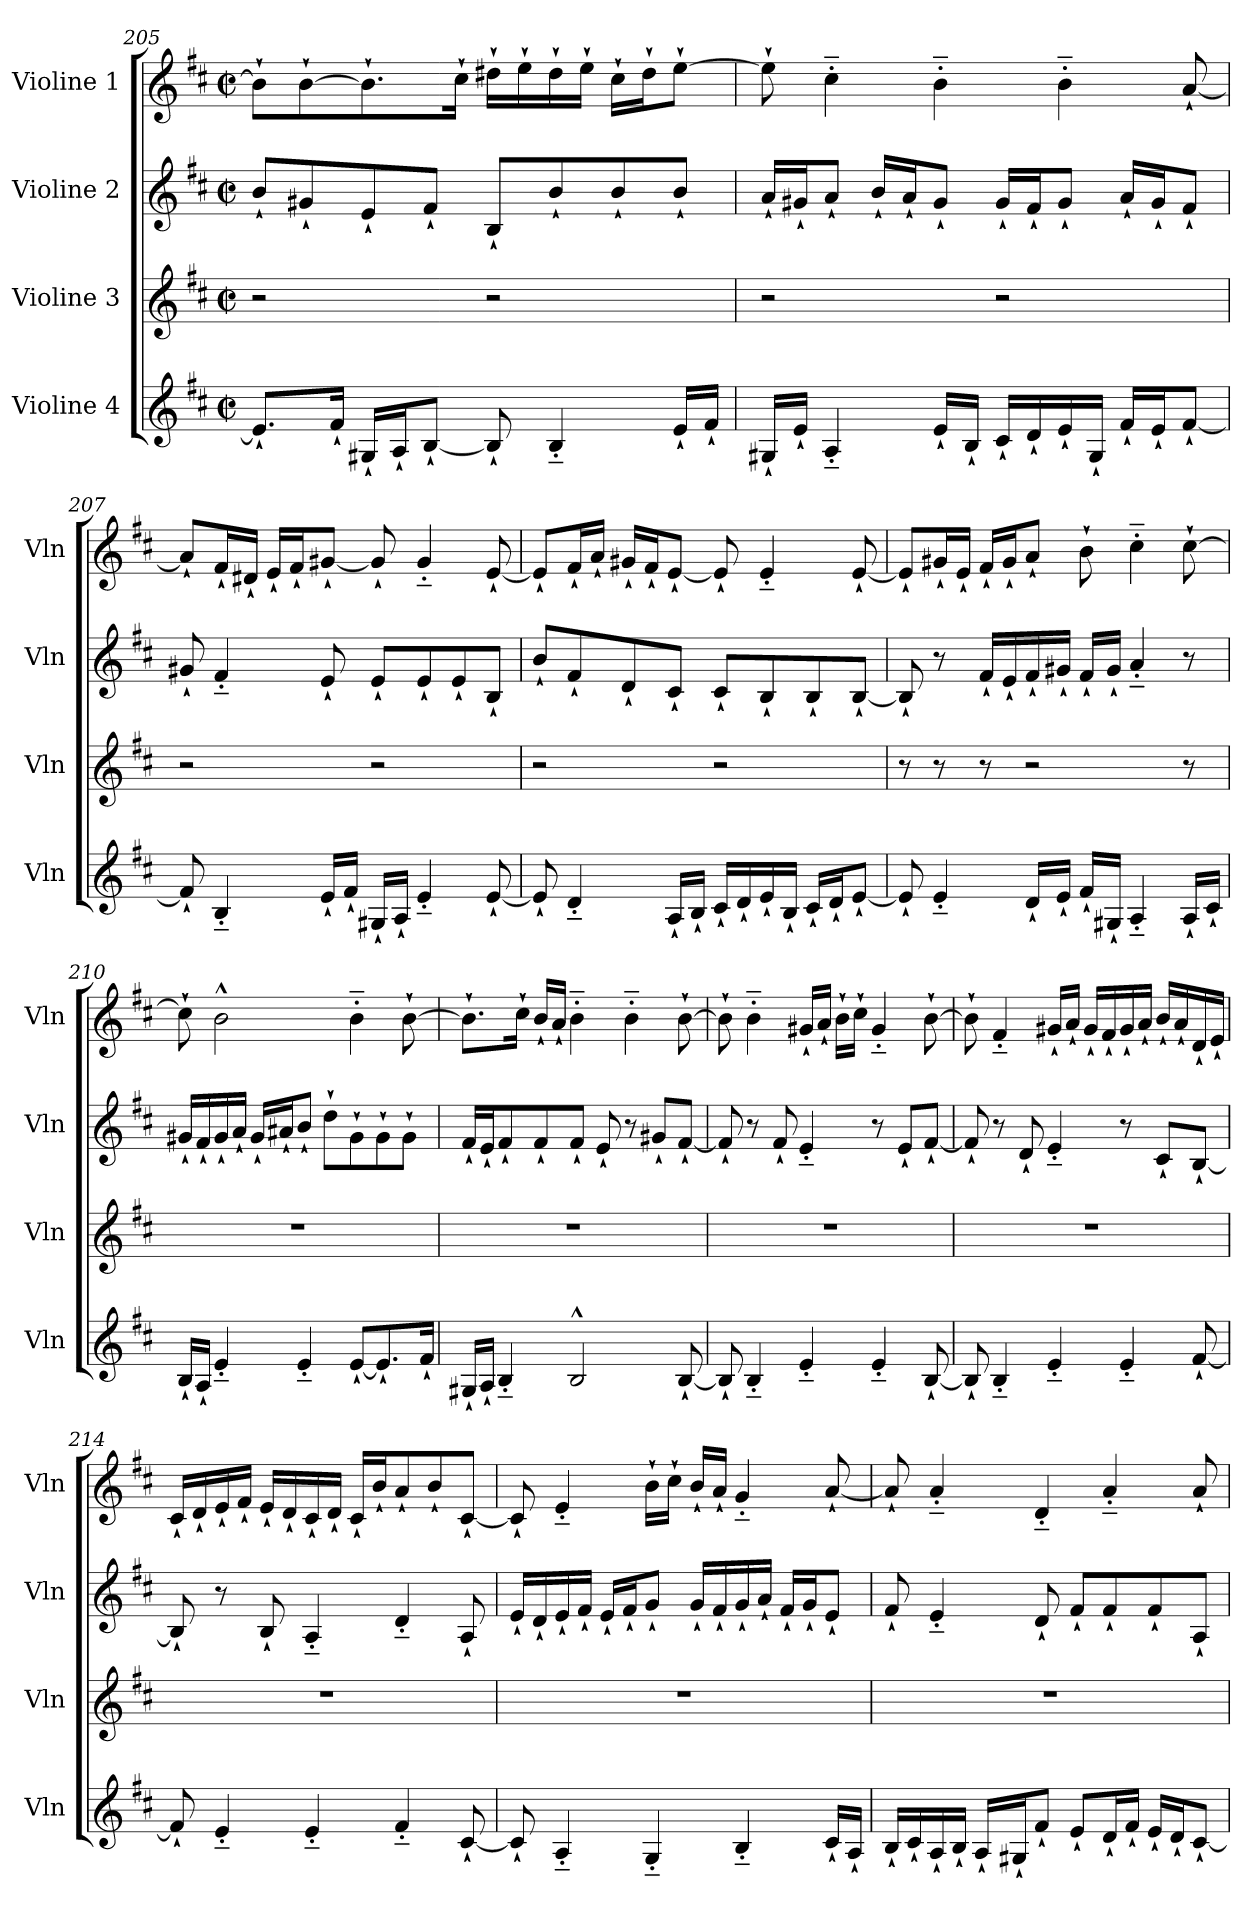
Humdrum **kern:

**kern	**kern	**kern	**kern
*part4	*part3	*part2	*part1
*staff4	*staff3	*staff2	*staff1
*I"Violine 4	*I"Violine 3	*I"Violine 2	*I"Violine 1
*I'Vln	*I'Vln	*I'Vln	*I'Vln
*clefG2	*clefG2	*clefG2	*clefG2
*k[f#c#]	*k[f#c#]	*k[f#c#]	*k[f#c#]
*D:	*D:	*D:	*D:
*M2/2	*M2/2	*M2/2	*M2/2
*met(c|)	*met(c|)	*met(c|)	*met(c|)
=205	=205	=205	=205
8.e`/L]	2r	8b`/L	8b`\L]
.	.	8g#X`/	[8b`\
16f#`/Jk	.	.	.
16G#X`/LL	.	8e`/	8.b`\]
16A`/J	.	.	.
[8B`/J	.	8f#`/J	.
.	.	.	16cc#`\Jk
8B`/]	2r	8B`/L	16dd#X`\LL
.	.	.	16ee`\
4B~'/	.	8b`/	16dd#`\
.	.	.	16ee`\JJ
.	.	8b`/	16cc#`\LL
.	.	.	16dd#`\J
16e`/LL	.	8b`/J	[8ee`\J
16f#`/JJ	.	.	.
=206	=206	=206	=206
16G#X`/LL	2r	16a`/LL	8ee`\]
16e`/JJ	.	16g#X`/J	.
4A~'/	.	8a`/J	4cc#~'\
.	.	16b`/LL	.
.	.	16a`/J	.
16e`/LL	.	8g#`/J	4b~'\
16B`/JJ	.	.	.
16c#`/LL	2r	16g#`/LL	.
16d`/	.	16f#`/J	.
16e`/	.	8g#`/J	4b~'\
16G#`/JJ	.	.	.
16f#`/LL	.	16a`/LL	.
16e`/J	.	16g#`/J	.
[8f#`/J	.	8f#`/J	[8a`/
!!LO:LB:g=z
=207	=207	=207	=207
8f#`/]	2r	8g#X`/	8a`/L]
4B~'/	.	4f#~'/	16f#`/L
.	.	.	16d#X`/JJ
.	.	.	16e`/LL
.	.	.	16f#`/J
16e`/LL	.	8e`/	[8g#X`/J
16f#`/JJ	.	.	.
16G#X`/LL	2r	8e`/L	8g#`/]
16A`/JJ	.	.	.
4e~'/	.	8e`/	4g#~'/
.	.	8e`/	.
[8e`/	.	8B`/J	[8e`/
=208	=208	=208	=208
8e`/]	2r	8b`/L	8e`/L]
4d~'/	.	8f#`/	16f#`/L
.	.	.	16a`/JJ
.	.	8d`/	16g#X`/LL
.	.	.	16f#`/J
16A`/LL	.	8c#`/J	[8e`/J
16B`/JJ	.	.	.
16c#`/LL	2r	8c#`/L	8e`/]
16d`/	.	.	.
16e`/	.	8B`/	4e~'/
16B`/JJ	.	.	.
16c#`/LL	.	8B`/	.
16d`/J	.	.	.
[8e`/J	.	[8B`/J	[8e`/
!!LO:PB:g=z
=209	=209	=209	=209
8e`/]	8r	8B`/]	8e`/L]
4e~'/	8r	8r	16g#X`/L
.	.	.	16e`/JJ
.	8r	16f#`/LL	16f#`/LL
.	.	16e`/	16g#`/J
16d`/LL	2r	16f#`/	8a`/J
16e`/JJ	.	16g#X`/JJ	.
16f#`/LL	.	16f#`/LL	8b`\
16G#X`/JJ	.	16g#`/JJ	.
4A~'/	.	4a~'/	4cc#~'\
16A`/LL	8r	8r	[8cc#`\
16c#`/JJ	.	.	.
=210	=210	=210	=210
16B`/LL	1r	16g#X`/LL	8cc#`\]
16A`/JJ	.	16f#`/	.
4e~'/	.	16g#`/	2b^^\
.	.	16a`/JJ	.
.	.	16g#`/LL	.
.	.	16a#X`/J	.
4e~'/	.	8b`/J	.
.	.	8dd`\L	.
[8e`/L	.	8g#`\	4b~'\
8.e`/]	.	8g#`\	.
.	.	8g#`\J	[8b`\
16f#`/Jk	.	.	.
=211	=211	=211	=211
16G#X`/LL	1r	16f#`/LL	8.b`\L]
16A`/JJ	.	16e`/J	.
4B~'/	.	8f#`/	.
.	.	.	16cc#`\Jk
.	.	8f#`/	16b`/LL
.	.	.	16a`/JJ
2B^^/	.	8f#`/J	4b~'\
.	.	8e`/	.
.	.	8r	4b~'\
.	.	8g#X`/L	.
[8B`/	.	[8f#`/J	[8b`\
!!LO:LB:g=z
=212	=212	=212	=212
8B`/]	1r	8f#`/]	8b`\]
4B~'/	.	8r	4b~'\
.	.	8f#`/	.
4e~'/	.	4e~'/	16g#X`/LL
.	.	.	16a`/JJ
.	.	.	16b`\LL
.	.	.	16cc#`\JJ
4e~'/	.	8r	4g#~'/
.	.	8e`/L	.
[8B`/	.	[8f#`/J	[8b`\
=213	=213	=213	=213
8B`/]	1r	8f#`/]	8b`\]
4B~'/	.	8r	4f#~'/
.	.	8d`/	.
4e~'/	.	4e~'/	16g#X`/LL
.	.	.	16a`/JJ
.	.	.	16g#`/LL
.	.	.	16f#`/
4e~'/	.	8r	16g#`/
.	.	.	16a`/JJ
.	.	8c#`/L	16b`/LL
.	.	.	16a`/
[8f#`/	.	[8B`/J	16d`/
.	.	.	16e`/JJ
=214	=214	=214	=214
8f#`/]	1r	8B`/]	16c#`/LL
.	.	.	16d`/
4e~'/	.	8r	16e`/
.	.	.	16f#`/JJ
.	.	8B`/	16e`/LL
.	.	.	16d`/
4e~'/	.	4A~'/	16c#`/
.	.	.	16d`/JJ
.	.	.	16c#`/LL
.	.	.	16b`/J
4f#~'/	.	4d~'/	8a`/
.	.	.	8b`/
[8c#`/	.	8A`/	[8c#`/J
!!LO:LB:g=z
=215	=215	=215	=215
8c#`/]	1r	16e`/LL	8c#`/]
.	.	16d`/	.
4A~'/	.	16e`/	4e~'/
.	.	16f#`/JJ	.
.	.	16e`/LL	.
.	.	16f#`/J	.
4G~'/	.	8g`/J	16b`\LL
.	.	.	16cc#`\JJ
.	.	16g`/LL	16b`/LL
.	.	16f#`/	16a`/JJ
4B~'/	.	16g`/	4g~'/
.	.	16a`/JJ	.
.	.	16f#`/LL	.
.	.	16g`/J	.
16c#`/LL	.	8e`/J	[8a`/
16A`/JJ	.	.	.
=216	=216	=216	=216
16B`/LL	1r	8f#`/	8a`/]
16c#`/	.	.	.
16A`/	.	4e~'/	4a~'/
16B`/JJ	.	.	.
16A`/LL	.	.	.
16G#X`/J	.	.	.
8f#`/J	.	8d`/	4d~'/
8e`/L	.	8f#`/L	.
16d`/L	.	8f#`/	4a~'/
16f#`/JJ	.	.	.
16e`/LL	.	8f#`/	.
16d`/J	.	.	.
[8c#`/J	.	8A`/J	8a`/
=	=	=	=
*-	*-	*-	*-
